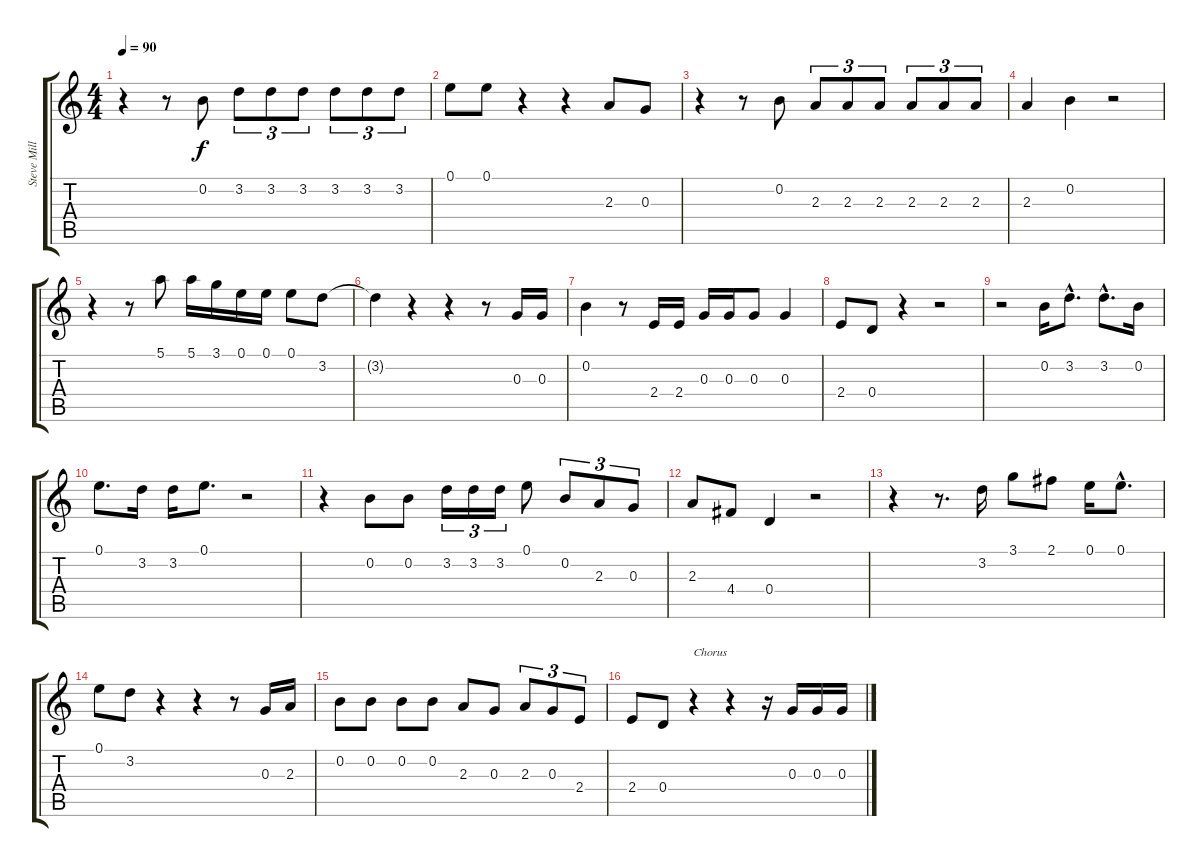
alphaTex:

\track ("Steve Miller" "Steve Mill") {instrument distortionguitar}
\staff {score tabs}
\tuning (E4 B3 G3 D3 A2 E2) {hide}
\ts (4 4)
\tempo 90
\clef g2
\ks c
r.4{dy f instrument distortionguitar} r.8 0.2.8 3.2.8{tu (3 2)} 3.2.8{tu (3 2)} 3.2.8{tu (3 2)} 3.2.8{tu (3 2)} 3.2.8{tu (3 2)} 3.2.8{tu (3 2)} |
0.1.8 0.1.8 r.4 r.4 2.3.8 0.3.8 |
r.4 r.8 0.2.8 2.3.8{tu (3 2)} 2.3.8{tu (3 2)} 2.3.8{tu (3 2)} 2.3.8{tu (3 2)} 2.3.8{tu (3 2)} 2.3.8{tu (3 2)} |
2.3.4 0.2.4 r.2 |
r.4 r.8 5.1.8 5.1.16 3.1.16 0.1.16 0.1.16 0.1.8 3.2.8 |
3.2{t}.4 r.4 r.4 r.8 0.3.16 0.3.16 |
0.2.4 r.8 2.4.16 2.4.16 0.3.16 0.3.16 0.3.8 0.3.4 |
2.4.8 0.4.8 r.4 r.2 |
r.2 0.2.16 3.2{hac}.8{d} 3.2{hac}.8{d} 0.2.16 |
0.1.8{d} 3.2.16 3.2.16 0.1.8{d} r.2 |
r.4 0.2.8 0.2.8 3.2.16{tu (3 2)} 3.2.16{tu (3 2)} 3.2.16{tu (3 2)} 0.1.8 0.2.8{tu (3 2)} 2.3.8{tu (3 2)} 0.3.8{tu (3 2)} |
2.3.8 4.4.8 0.4.4 r.2 |
r.4 r.8{d} 3.2.16 3.1.8 2.1.8 0.1.16 0.1{hac}.8{d} |
0.1.8 3.2.8 r.4 r.4 r.8 0.3.16 2.3.16 |
0.2.8 0.2.8 0.2.8 0.2.8 2.3.8 0.3.8 2.3.8{tu (3 2)} 0.3.8{tu (3 2)} 2.4.8{tu (3 2)} |
2.4.8 0.4.8 r.4{txt "Chorus"} r.4 r.16 0.3.16 0.3.16 0.3.16
